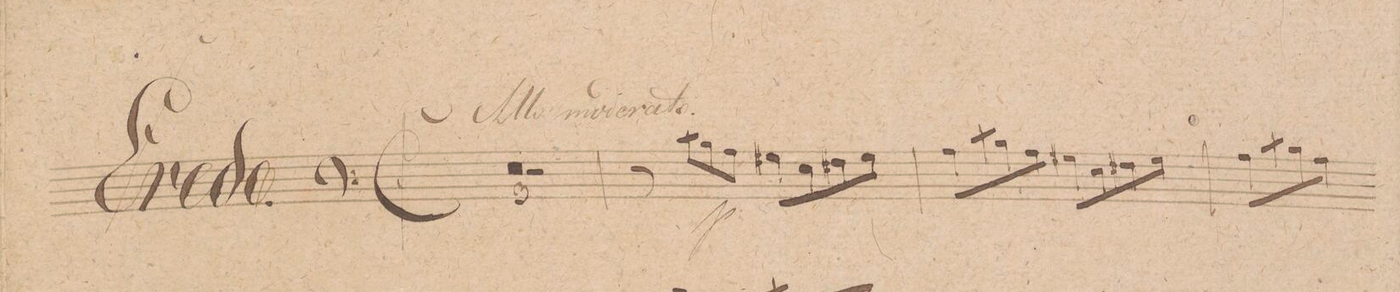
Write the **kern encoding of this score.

**kern	**dynam
*I"Baſso.	*
*clefF4	*
*k[]	*
*met(c|)	*
*M2/2	*
*all\right	*
0r	.
=2	=2
=3	=3
1r	.
=4	=4
8r	.
8c\L	.
8B\	.
8A\J	p
8G#X\L	.
8E\	.
8F#X\	.
8G#\J	.
=5	=5
8A\L	.
8c\	.
8B\	.
8A\J	.
8G#X\L	.
8E\	.
8F#X\	.
8G#\J	.
=6	=6
8A\L	.
8c\	.
8B\	.
8A\J	.
*-	*-
